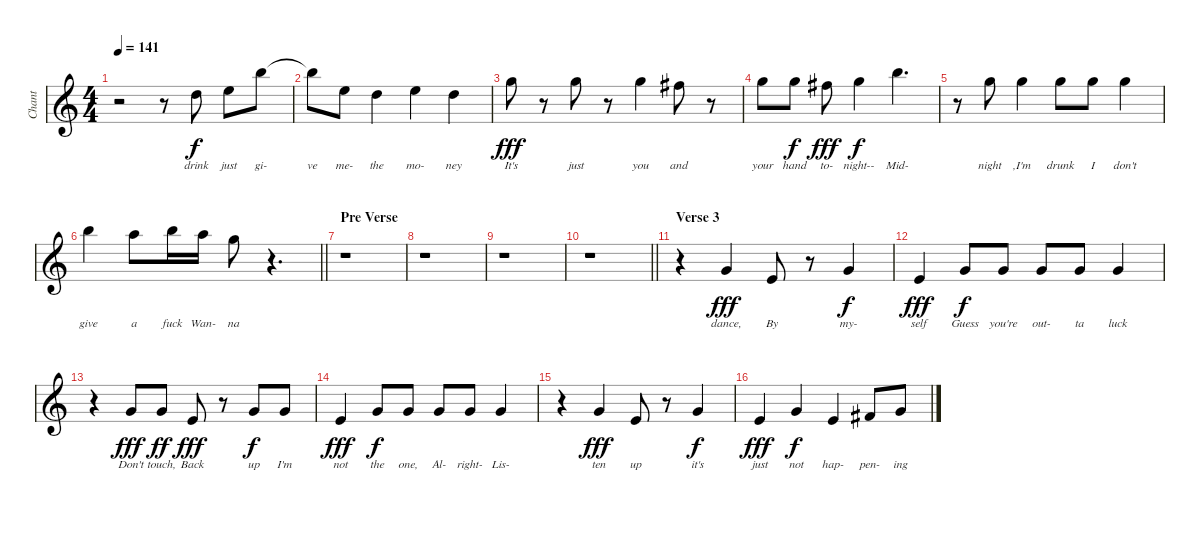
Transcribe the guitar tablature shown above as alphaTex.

\track ("Chant" "Chant") {instrument lead2sawtooth}
\staff {score}
\tuning (E4 B3 G3 D3 A2 E2) {hide}
\ts (4 4)
\tempo 141
\clef g2
\ks c
r.2{dy f} r.8 15.2.8{lyrics (0 "drink") lyrics (1 "") lyrics (2 "") lyrics (3 "") lyrics (4 "")} 12.1.8{lyrics (0 "just") lyrics (1 "") lyrics (2 "") lyrics (3 "") lyrics (4 "")} 19.1.8{lyrics (0 "gi-") lyrics (1 "") lyrics (2 "") lyrics (3 "") lyrics (4 "")} |
19.1{t}.8{lyrics (0 "ve") lyrics (1 "") lyrics (2 "") lyrics (3 "") lyrics (4 "")} 17.2.8{lyrics (0 "me-") lyrics (1 "") lyrics (2 "") lyrics (3 "") lyrics (4 "")} 15.2.4{lyrics (0 "the") lyrics (1 "") lyrics (2 "") lyrics (3 "") lyrics (4 "")} 17.2.4{lyrics (0 "mo-") lyrics (1 "") lyrics (2 "") lyrics (3 "") lyrics (4 "")} 15.2.4{lyrics (0 "ney") lyrics (1 "") lyrics (2 "") lyrics (3 "") lyrics (4 "")} |
15.1.8{lyrics (0 "It's") lyrics (1 "") lyrics (2 "") lyrics (3 "") lyrics (4 "") dy fff} r.8 15.1.8{lyrics (0 "just") lyrics (1 "") lyrics (2 "") lyrics (3 "") lyrics (4 "")} r.8 15.1.4{lyrics (0 "you") lyrics (1 "") lyrics (2 "") lyrics (3 "") lyrics (4 "")} 14.1.8{lyrics (0 "and") lyrics (1 "") lyrics (2 "") lyrics (3 "") lyrics (4 "")} r.8 |
15.1.8{lyrics (0 "your") lyrics (1 "") lyrics (2 "") lyrics (3 "") lyrics (4 "")} 15.1.8{lyrics (0 "hand") lyrics (1 "") lyrics (2 "") lyrics (3 "") lyrics (4 "") dy f} 14.1.8{lyrics (0 "to-") lyrics (1 "") lyrics (2 "") lyrics (3 "") lyrics (4 "") dy fff} 15.1.4{lyrics (0 "night--") lyrics (1 "") lyrics (2 "") lyrics (3 "") lyrics (4 "") dy f} 19.1.4{d lyrics (0 "Mid-") lyrics (1 "") lyrics (2 "") lyrics (3 "") lyrics (4 "")} |
r.8 15.1.8{lyrics (0 "night") lyrics (1 "") lyrics (2 "") lyrics (3 "") lyrics (4 "")} 15.1.4{lyrics (0 ",I'm") lyrics (1 "") lyrics (2 "") lyrics (3 "") lyrics (4 "")} 15.1.8{lyrics (0 "drunk") lyrics (1 "") lyrics (2 "") lyrics (3 "") lyrics (4 "")} 15.1.8{lyrics (0 "I") lyrics (1 "") lyrics (2 "") lyrics (3 "") lyrics (4 "")} 15.1.4{lyrics (0 "don't") lyrics (1 "") lyrics (2 "") lyrics (3 "") lyrics (4 "")} |
\barLineRight lightlight
19.1.4{lyrics (0 "give") lyrics (1 "") lyrics (2 "") lyrics (3 "") lyrics (4 "")} 17.1.8{lyrics (0 "a") lyrics (1 "") lyrics (2 "") lyrics (3 "") lyrics (4 "")} 19.1.16{lyrics (0 "fuck") lyrics (1 "") lyrics (2 "") lyrics (3 "") lyrics (4 "")} 17.1.16{lyrics (0 "Wan-") lyrics (1 "") lyrics (2 "") lyrics (3 "") lyrics (4 "")} 15.1.8{lyrics (0 "na") lyrics (1 "") lyrics (2 "") lyrics (3 "") lyrics (4 "")} r.4{d} |
\section ("" "Pre Verse")
r.1 |
r.1 |
r.1 |
\barLineRight lightlight
r.1 |
\section ("" "Verse 3")
r.4 3.1.4{lyrics (0 "dance,") lyrics (1 "") lyrics (2 "") lyrics (3 "") lyrics (4 "") dy fff} 0.1.8{lyrics (0 "By") lyrics (1 "") lyrics (2 "") lyrics (3 "") lyrics (4 "")} r.8 3.1.4{lyrics (0 "my-") lyrics (1 "") lyrics (2 "") lyrics (3 "") lyrics (4 "") dy f} |
0.1.4{lyrics (0 "self") lyrics (1 "") lyrics (2 "") lyrics (3 "") lyrics (4 "") dy fff} 3.1.8{lyrics (0 "Guess") lyrics (1 "") lyrics (2 "") lyrics (3 "") lyrics (4 "") dy f} 3.1.8{lyrics (0 "you're") lyrics (1 "") lyrics (2 "") lyrics (3 "") lyrics (4 "")} 3.1.8{lyrics (0 "out-") lyrics (1 "") lyrics (2 "") lyrics (3 "") lyrics (4 "")} 3.1.8{lyrics (0 "ta") lyrics (1 "") lyrics (2 "") lyrics (3 "") lyrics (4 "")} 3.1.4{lyrics (0 "luck") lyrics (1 "") lyrics (2 "") lyrics (3 "") lyrics (4 "")} |
r.4 3.1.8{lyrics (0 "Don't") lyrics (1 "") lyrics (2 "") lyrics (3 "") lyrics (4 "") dy fff} 3.1.8{lyrics (0 "touch,") lyrics (1 "") lyrics (2 "") lyrics (3 "") lyrics (4 "") dy ff} 0.1.8{lyrics (0 "Back") lyrics (1 "") lyrics (2 "") lyrics (3 "") lyrics (4 "") dy fff} r.8 3.1.8{lyrics (0 "up") lyrics (1 "") lyrics (2 "") lyrics (3 "") lyrics (4 "") dy f} 3.1.8{lyrics (0 "I'm") lyrics (1 "") lyrics (2 "") lyrics (3 "") lyrics (4 "")} |
0.1.4{lyrics (0 "not") lyrics (1 "") lyrics (2 "") lyrics (3 "") lyrics (4 "") dy fff} 3.1.8{lyrics (0 "the") lyrics (1 "") lyrics (2 "") lyrics (3 "") lyrics (4 "") dy f} 3.1.8{lyrics (0 "one,") lyrics (1 "") lyrics (2 "") lyrics (3 "") lyrics (4 "")} 3.1.8{lyrics (0 "Al-") lyrics (1 "") lyrics (2 "") lyrics (3 "") lyrics (4 "")} 3.1.8{lyrics (0 "right-") lyrics (1 "") lyrics (2 "") lyrics (3 "") lyrics (4 "")} 3.1.4{lyrics (0 "Lis-") lyrics (1 "") lyrics (2 "") lyrics (3 "") lyrics (4 "")} |
r.4 3.1.4{lyrics (0 "ten") lyrics (1 "") lyrics (2 "") lyrics (3 "") lyrics (4 "") dy fff} 0.1.8{lyrics (0 "up") lyrics (1 "") lyrics (2 "") lyrics (3 "") lyrics (4 "")} r.8 3.1.4{lyrics (0 "it's") lyrics (1 "") lyrics (2 "") lyrics (3 "") lyrics (4 "") dy f} |
0.1.4{lyrics (0 "just") lyrics (1 "") lyrics (2 "") lyrics (3 "") lyrics (4 "") dy fff} 3.1.4{lyrics (0 "not") lyrics (1 "") lyrics (2 "") lyrics (3 "") lyrics (4 "") dy f} 0.1.4{lyrics (0 "hap-") lyrics (1 "") lyrics (2 "") lyrics (3 "") lyrics (4 "")} 2.1.8{lyrics (0 "pen-") lyrics (1 "") lyrics (2 "") lyrics (3 "") lyrics (4 "")} 3.1.8{lyrics (0 "ing") lyrics (1 "") lyrics (2 "") lyrics (3 "") lyrics (4 "")}
